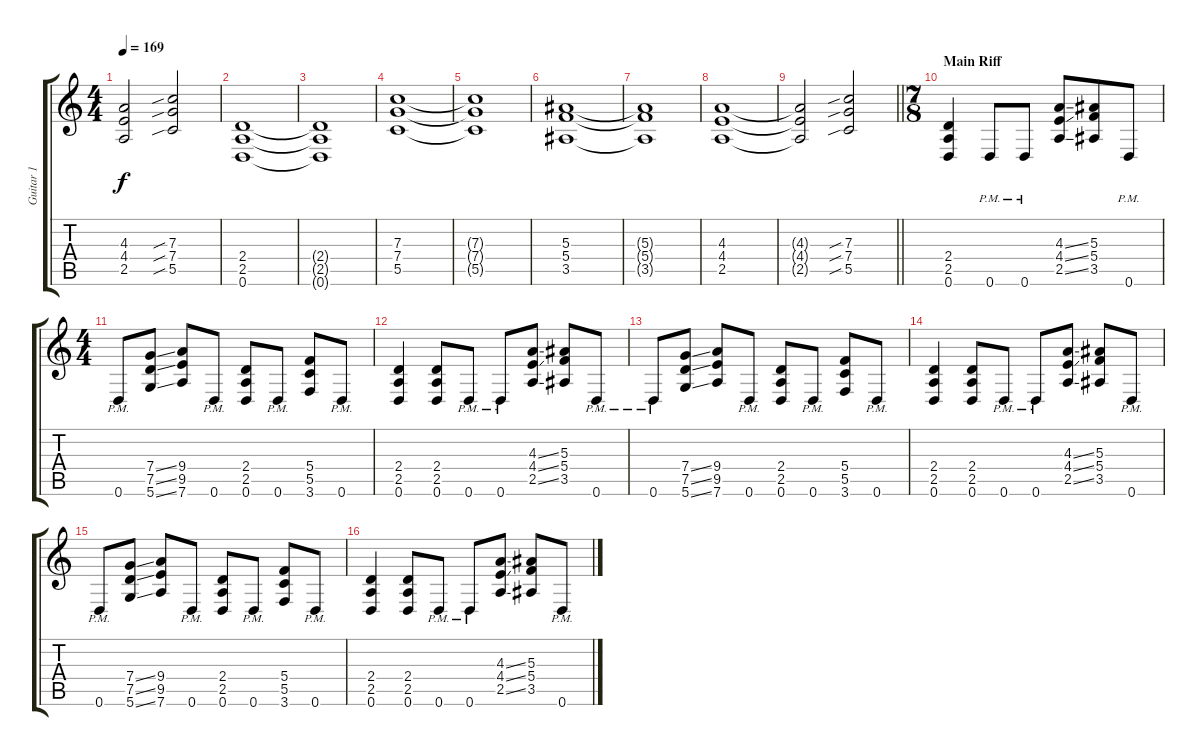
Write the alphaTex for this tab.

\track ("Guitar 1" "Guitar 1") {instrument distortionguitar}
\staff {score tabs}
\tuning (D4 A3 F3 C3 G2 D2) {hide}
\ts (4 4)
\tempo 169
\clef g2
\ks c
(4.3{t} 4.4{t} 2.5{t}).2{dy f} (7.3{sib} 7.4{sib} 5.5{sib}).2 |
(2.4 2.5 0.6).1 |
(2.4{t} 2.5{t} 0.6{t}).1 |
(7.3 7.4 5.5).1 |
(7.3{t} 7.4{t} 5.5{t}).1 |
(5.3 5.4 3.5).1 |
(5.3{t} 5.4{t} 3.5{t}).1 |
(4.3 4.4 2.5).1 |
\barLineRight lightlight
(4.3{t} 4.4{t} 2.5{t}).2 (7.3{sib} 7.4{sib} 5.5{sib}).2 |
\ts (7 8)
\section ("" "Main Riff")
(2.4 2.5 0.6).4{balance 0} 0.6{pm}.8 0.6{pm}.8 (4.3{ss} 4.4{ss} 2.5{ss}).8 (5.3 5.4 3.5).8 0.6{pm}.8 |
\ts (4 4)
0.6{pm}.8 (7.4{ss} 7.5{ss} 5.6{ss}).8 (9.4 9.5 7.6).8 0.6{pm}.8 (2.4 2.5 0.6).8 0.6{pm}.8 (5.4 5.5 3.6).8 0.6{pm}.8 |
(2.4 2.5 0.6).4 (2.4 2.5 0.6).8 0.6{pm}.8 0.6{pm}.8 (4.3{ss} 4.4{ss} 2.5{ss}).8 (5.3 5.4 3.5).8 0.6{pm}.8 |
0.6{pm}.8 (7.4{ss} 7.5{ss} 5.6{ss}).8 (9.4 9.5 7.6).8 0.6{pm}.8 (2.4 2.5 0.6).8 0.6{pm}.8 (5.4 5.5 3.6).8 0.6{pm}.8 |
(2.4 2.5 0.6).4 (2.4 2.5 0.6).8 0.6{pm}.8 0.6{pm}.8 (4.3{ss} 4.4{ss} 2.5{ss}).8 (5.3 5.4 3.5).8 0.6{pm}.8 |
0.6{pm}.8 (7.4{ss} 7.5{ss} 5.6{ss}).8 (9.4 9.5 7.6).8 0.6{pm}.8 (2.4 2.5 0.6).8 0.6{pm}.8 (5.4 5.5 3.6).8 0.6{pm}.8 |
(2.4 2.5 0.6).4 (2.4 2.5 0.6).8 0.6{pm}.8 0.6{pm}.8 (4.3{ss} 4.4{ss} 2.5{ss}).8 (5.3 5.4 3.5).8 0.6{pm}.8
